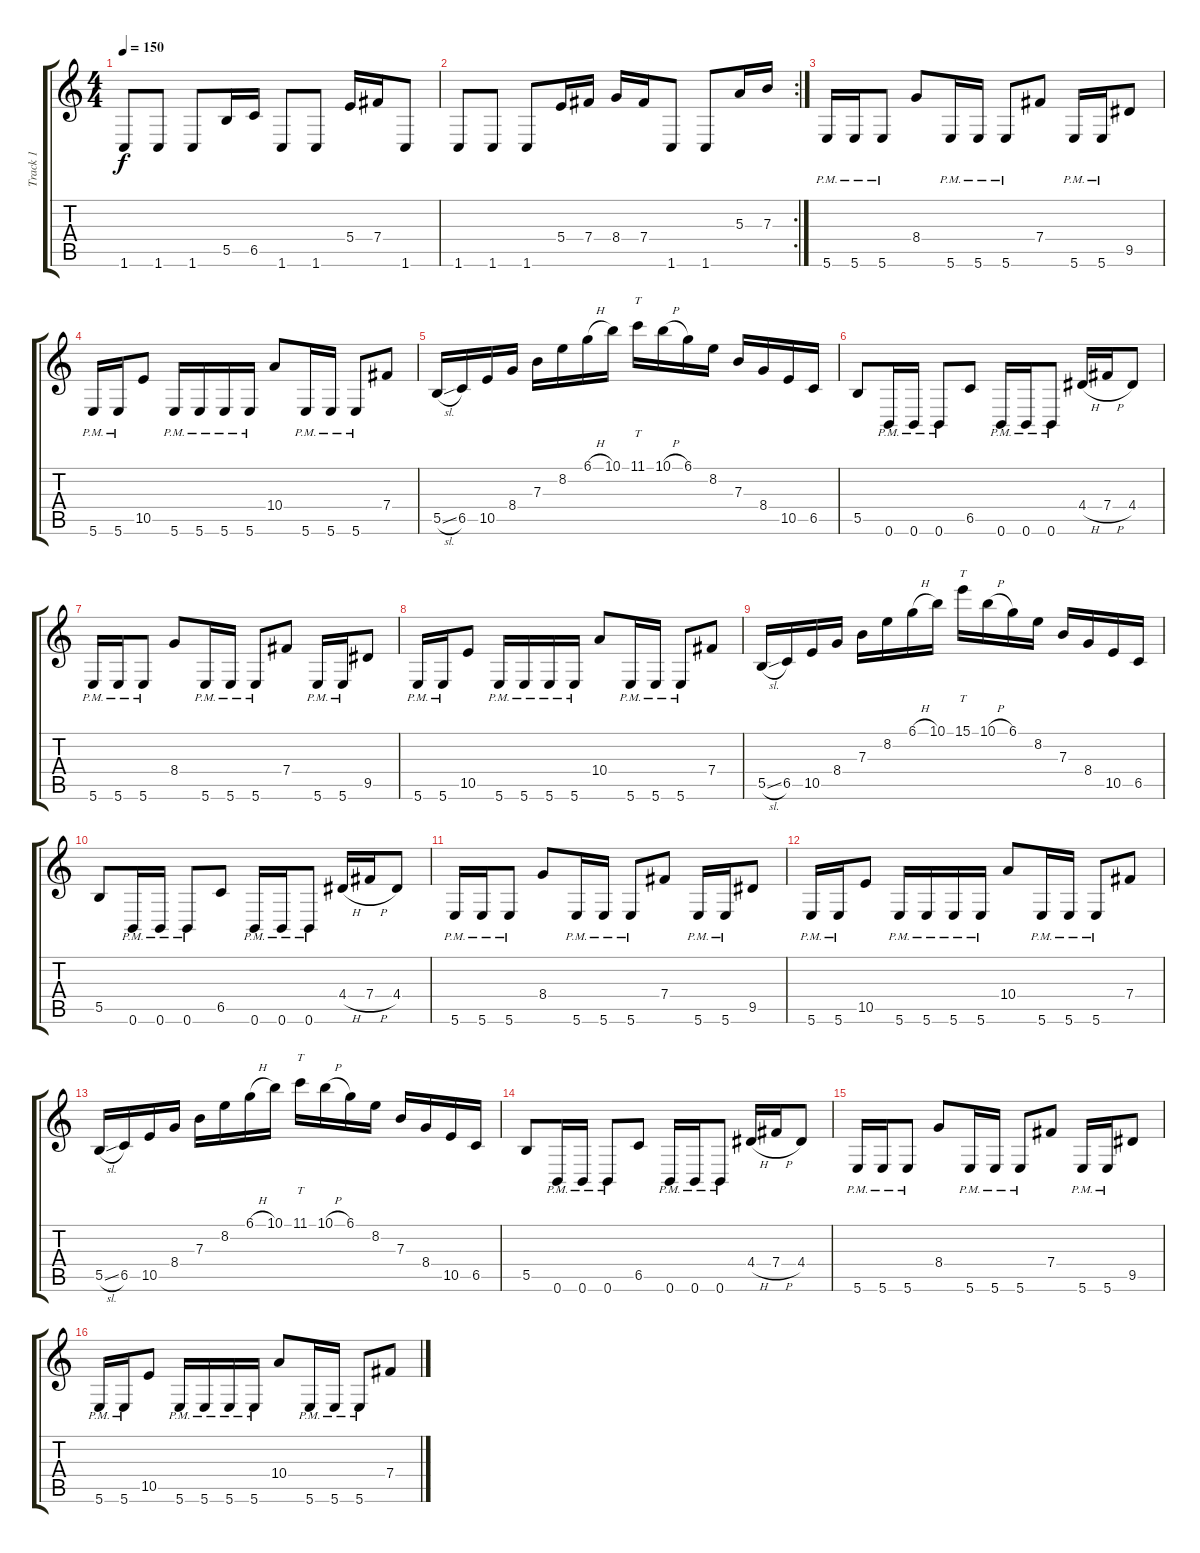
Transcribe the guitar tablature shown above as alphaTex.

\track ("Track 1" "Track 1") {instrument distortionguitar}
\staff {score tabs}
\tuning (Db4 Ab3 E3 B2 Gb2 B1) {hide}
\ts (4 4)
\tempo 150
\clef g2
\ks c
1.6.8{dy f} 1.6.8 1.6.8 5.5.16 6.5.16 1.6.8 1.6.8 5.4.16 7.4.16 1.6.8 |
\rc 2
1.6.8 1.6.8 1.6.8 5.4.16 7.4.16 8.4.16 7.4.16 1.6.8 1.6.8 5.3.16 7.3.16 |
5.6{pm}.16 5.6{pm}.16 5.6{pm}.8 8.4.8 5.6{pm}.16 5.6{pm}.16 5.6{pm}.8 7.4.8 5.6{pm}.16 5.6{pm}.16 9.5.8 |
5.6{pm}.16 5.6{pm}.16 10.5.8 5.6{pm}.16 5.6{pm}.16 5.6{pm}.16 5.6{pm}.16 10.4.8 5.6{pm}.16 5.6{pm}.16 5.6{pm}.8 7.4.8 |
5.5{sl}.16 6.5.16 10.5.16 8.4.16 7.3.16 8.2.16 6.1{h}.16 10.1.16 11.1.16{tt} 10.1{h}.16 6.1.16 8.2.16 7.3.16 8.4.16 10.5.16 6.5.16 |
5.5.8 0.6{pm}.16 0.6{pm}.16 0.6{pm}.8 6.5.8 0.6{pm}.16 0.6{pm}.16 0.6{pm}.8 4.4{h}.16 7.4{h}.16 4.4.8 |
5.6{pm}.16 5.6{pm}.16 5.6{pm}.8 8.4.8 5.6{pm}.16 5.6{pm}.16 5.6{pm}.8 7.4.8 5.6{pm}.16 5.6{pm}.16 9.5.8 |
5.6{pm}.16 5.6{pm}.16 10.5.8 5.6{pm}.16 5.6{pm}.16 5.6{pm}.16 5.6{pm}.16 10.4.8 5.6{pm}.16 5.6{pm}.16 5.6{pm}.8 7.4.8 |
5.5{sl}.16 6.5.16 10.5.16 8.4.16 7.3.16 8.2.16 6.1{h}.16 10.1.16 15.1.16{tt} 10.1{h}.16 6.1.16 8.2.16 7.3.16 8.4.16 10.5.16 6.5.16 |
5.5.8 0.6{pm}.16 0.6{pm}.16 0.6{pm}.8 6.5.8 0.6{pm}.16 0.6{pm}.16 0.6{pm}.8 4.4{h}.16 7.4{h}.16 4.4.8 |
5.6{pm}.16 5.6{pm}.16 5.6{pm}.8 8.4.8 5.6{pm}.16 5.6{pm}.16 5.6{pm}.8 7.4.8 5.6{pm}.16 5.6{pm}.16 9.5.8 |
5.6{pm}.16 5.6{pm}.16 10.5.8 5.6{pm}.16 5.6{pm}.16 5.6{pm}.16 5.6{pm}.16 10.4.8 5.6{pm}.16 5.6{pm}.16 5.6{pm}.8 7.4.8 |
5.5{sl}.16 6.5.16 10.5.16 8.4.16 7.3.16 8.2.16 6.1{h}.16 10.1.16 11.1.16{tt} 10.1{h}.16 6.1.16 8.2.16 7.3.16 8.4.16 10.5.16 6.5.16 |
5.5.8 0.6{pm}.16 0.6{pm}.16 0.6{pm}.8 6.5.8 0.6{pm}.16 0.6{pm}.16 0.6{pm}.8 4.4{h}.16 7.4{h}.16 4.4.8 |
5.6{pm}.16 5.6{pm}.16 5.6{pm}.8 8.4.8 5.6{pm}.16 5.6{pm}.16 5.6{pm}.8 7.4.8 5.6{pm}.16 5.6{pm}.16 9.5.8 |
5.6{pm}.16 5.6{pm}.16 10.5.8 5.6{pm}.16 5.6{pm}.16 5.6{pm}.16 5.6{pm}.16 10.4.8 5.6{pm}.16 5.6{pm}.16 5.6{pm}.8 7.4.8
